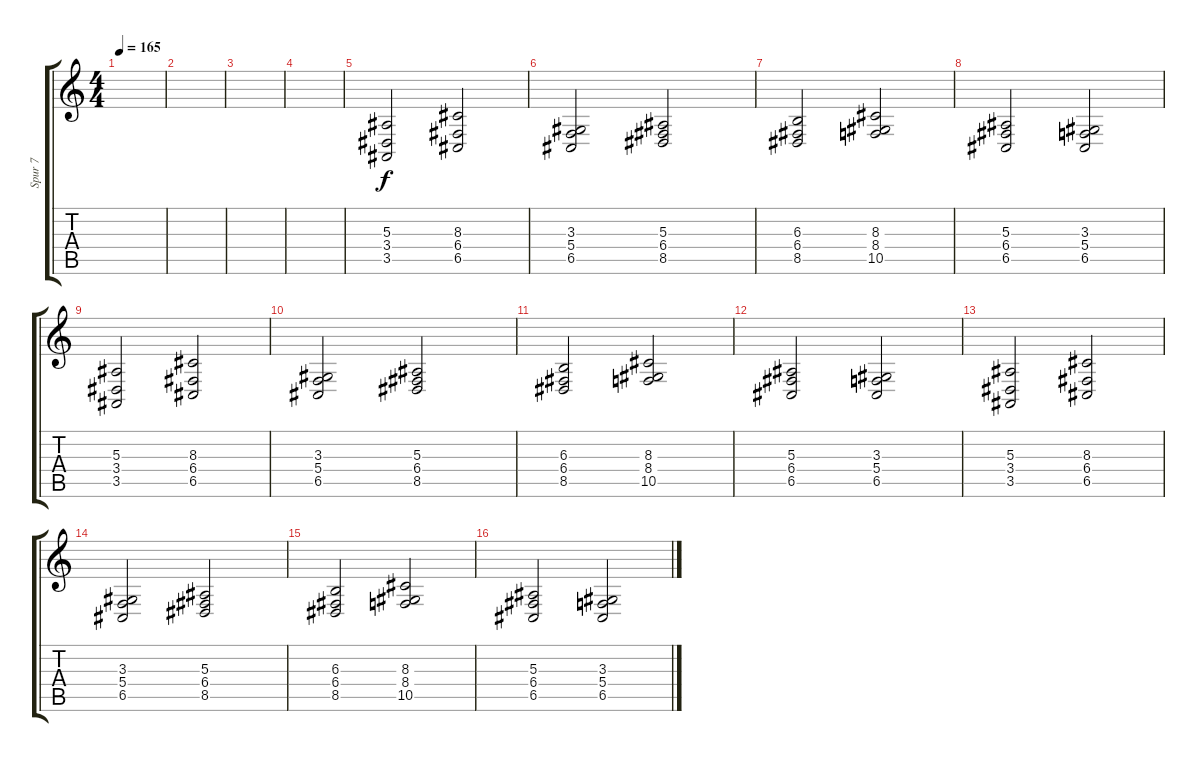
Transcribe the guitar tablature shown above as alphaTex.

\track ("Spur 7" "Spur 7") {instrument choiraahs}
\staff {score tabs}
\tuning (D4 A3 F3 C3 G2 D2) {hide}
\ts (4 4)
\tempo 165
\clef g2
\ks c
|
|
|
|
(5.3 3.4 3.5).2 (8.3 6.4 6.5).2 |
(3.3 5.4 6.5).2 (5.3 6.4 8.5).2 |
(6.3 6.4 8.5).2 (8.3 8.4 10.5).2 |
(5.3 6.4 6.5).2 (3.3 5.4 6.5).2 |
(5.3 3.4 3.5).2 (8.3 6.4 6.5).2 |
(3.3 5.4 6.5).2 (5.3 6.4 8.5).2 |
(6.3 6.4 8.5).2 (8.3 8.4 10.5).2 |
(5.3 6.4 6.5).2 (3.3 5.4 6.5).2 |
(5.3 3.4 3.5).2 (8.3 6.4 6.5).2 |
(3.3 5.4 6.5).2 (5.3 6.4 8.5).2 |
(6.3 6.4 8.5).2 (8.3 8.4 10.5).2 |
(5.3 6.4 6.5).2 (3.3 5.4 6.5).2
